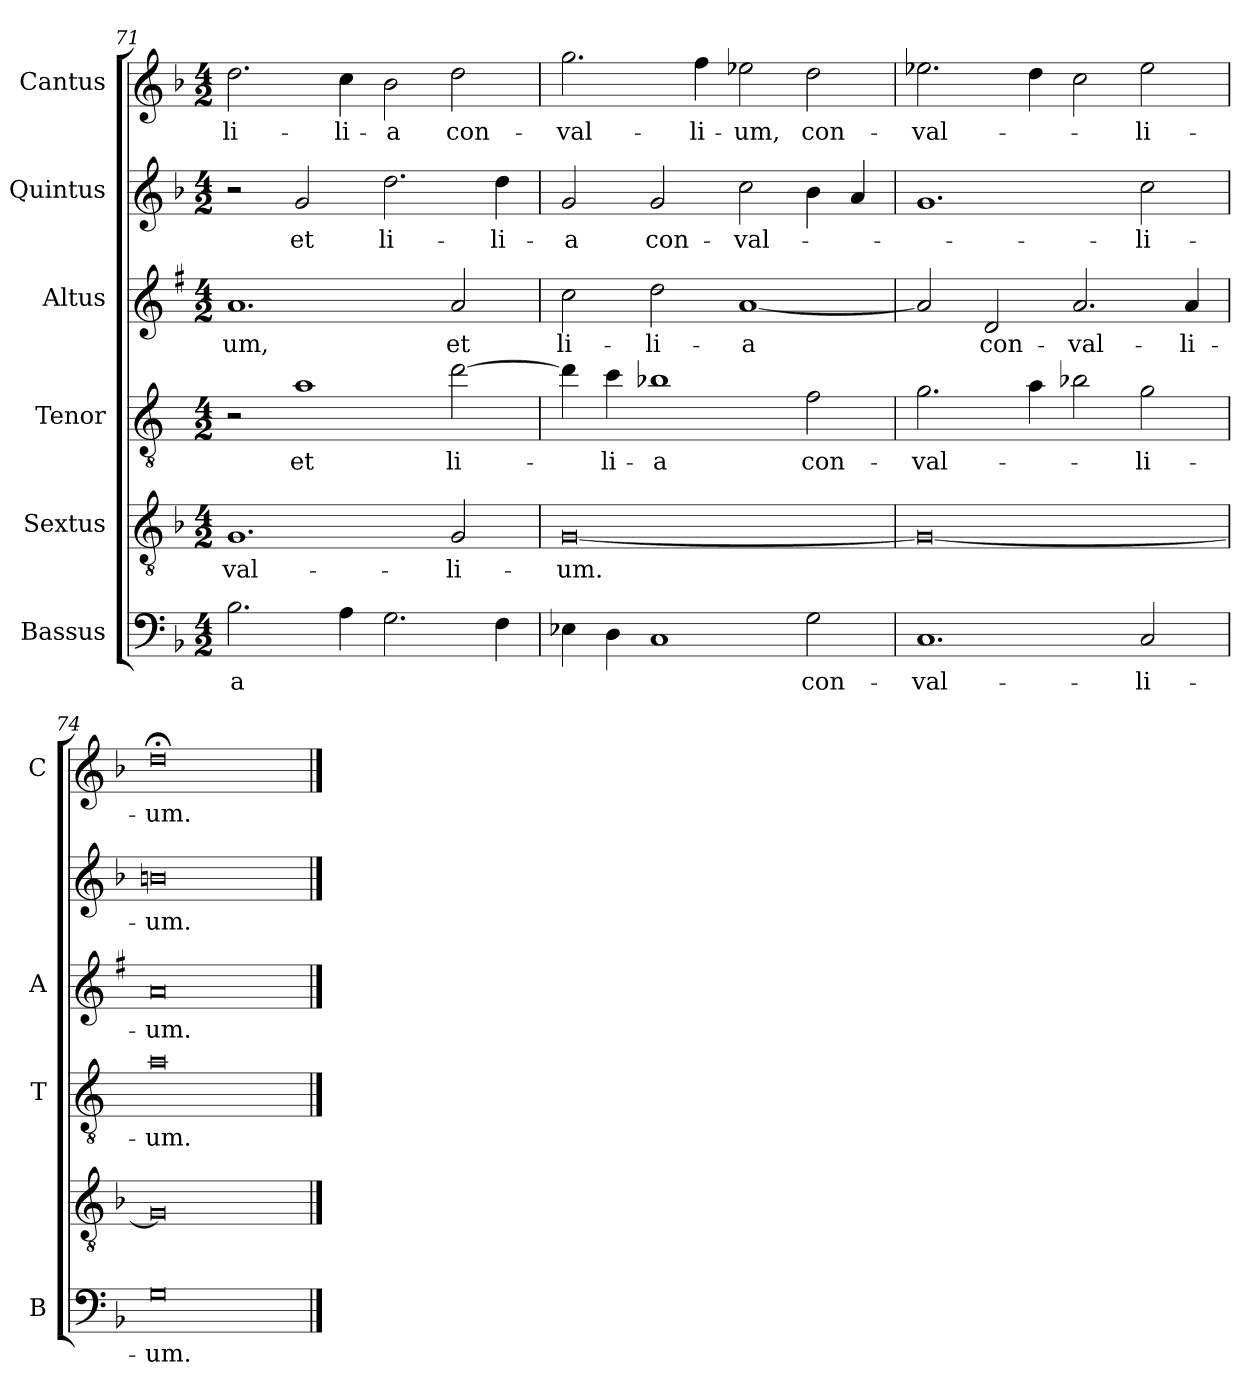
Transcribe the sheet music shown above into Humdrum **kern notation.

**kern	**text	**kern	**text	**kern	**text	**kern	**text	**kern	**text	**kern	**text
*part6	*part6	*part5	*part5	*part4	*part4	*part3	*part3	*part2	*part2	*part1	*part1
*staff6	*staff6	*staff5	*staff5	*staff4	*staff4	*staff3	*staff3	*staff2	*staff2	*staff1	*staff1
*I"Bassus	*	*I"Sextus	*	*I"Tenor	*	*I"Altus	*	*I"Quintus	*	*I"Cantus	*
*I'B	*	*	*	*I'T	*	*I'A	*	*	*	*I'C	*
*clefF4	*	*clefGv2	*	*clefGv2	*	*clefG2	*	*clefG2	*	*clefG2	*
*	*	*	*	*ITrd4c7	*	*ITrd1c2	*	*	*	*	*
*k[b-]	*	*k[b-]	*	*k[b-]	*	*k[b-]	*	*k[b-]	*	*k[b-]	*
*F:	*	*F:	*	*F:	*	*F:	*	*F:	*	*F:	*
*M4/2	*	*M4/2	*	*M4/2	*	*M4/2	*	*M4/2	*	*M4/2	*
=71	=71	=71	=71	=71	=71	=71	=71	=71	=71	=71	=71
!	!LO:LY:b	!	!LO:LY:b	!	!	!	!LO:LY:b	!	!	!	!LO:LY:b
2.B-\	-a	1.G	-val-	2r	.	1.g	-um,	2r	.	2.dd\	li-
!	!	!	!	!	!LO:LY:b	!	!	!	!LO:LY:b	!	!
.	.	.	.	1d	et	.	.	2g/	et	.	.
!	!	!	!	!	!	!	!	!	!	!	!LO:LY:b
4A\	.	.	.	.	.	.	.	.	.	4cc\	-li-
!	!	!	!	!	!	!	!	!	!LO:LY:b	!	!LO:LY:b
2.G\	.	.	.	.	.	.	.	2.dd\	li-	2b-\	-a
!	!	!	!LO:LY:b	!	!LO:LY:b	!	!LO:LY:b	!	!	!	!LO:LY:b
.	.	2G/	-li-	[2g\	li-	2g/	et	.	.	2dd\	con-
!	!	!	!	!	!	!	!	!	!LO:LY:b	!	!
4F\	.	.	.	.	.	.	.	4dd\	-li-	.	.
=72	=72	=72	=72	=72	=72	=72	=72	=72	=72	=72	=72
!	!	!	!LO:LY:b	!	!	!	!LO:LY:b	!	!LO:LY:b	!	!LO:LY:b
4E-X\	.	[0G	-um.	4g\]	.	2b-\	li-	2g/	-a	2.gg\	-val-
!	!	!	!	!	!LO:LY:b	!	!	!	!	!	!
4D\	.	.	.	4f\	-li-	.	.	.	.	.	.
!	!	!	!	!	!LO:LY:b	!	!LO:LY:b	!	!LO:LY:b	!	!
1C	.	.	.	1e-X	-a	2cc\	-li-	2g/	con-	.	.
!	!	!	!	!	!	!	!	!	!	!	!LO:LY:b
.	.	.	.	.	.	.	.	.	.	4ff\	-li-
!	!	!	!	!	!	!	!LO:LY:b	!	!LO:LY:b	!	!LO:LY:b
.	.	.	.	.	.	[1g	-a	2cc\	-val-	2ee-X\	-um,
!	!LO:LY:b	!	!	!	!LO:LY:b	!	!	!	!	!	!LO:LY:b
2G\	con-	.	.	2B-\	con-	.	.	4b-\	.	2dd\	con-
.	.	.	.	.	.	.	.	4a/	.	.	.
=73	=73	=73	=73	=73	=73	=73	=73	=73	=73	=73	=73
!	!LO:LY:b	!	!	!	!LO:LY:b	!	!	!	!	!	!LO:LY:b
1.C	-val-	0G_	.	2.c\	-val-	2g/]	.	1.g	.	2.ee-X\	-val-
!	!	!	!	!	!	!	!LO:LY:b	!	!	!	!
.	.	.	.	.	.	2c/	con-	.	.	.	.
.	.	.	.	4d\	.	.	.	.	.	4dd\	.
!	!	!	!	!	!	!	!LO:LY:b	!	!	!	!
.	.	.	.	2e-X\	.	2.g/	-val-	.	.	2cc\	.
!	!LO:LY:b	!	!	!	!LO:LY:b	!	!	!	!LO:LY:b	!	!LO:LY:b
2C/	-li-	.	.	2c\	-li-	.	.	2cc\	-li-	2ee-\	-li-
!	!	!	!	!	!	!	!LO:LY:b	!	!	!	!
.	.	.	.	.	.	4g/	-li-	.	.	.	.
=74	=74	=74	=74	=74	=74	=74	=74	=74	=74	=74	=74
!	!LO:LY:b	!	!	!	!LO:LY:b	!	!LO:LY:b	!	!LO:LY:b	!	!LO:LY:b
0G	-um.	0G]	.	0d	-um.	0g	-um.	0bn	-um.	0dd;<	-um.
==	==	==	==	==	==	==	==	==	==	==	==
*-	*-	*-	*-	*-	*-	*-	*-	*-	*-	*-	*-
